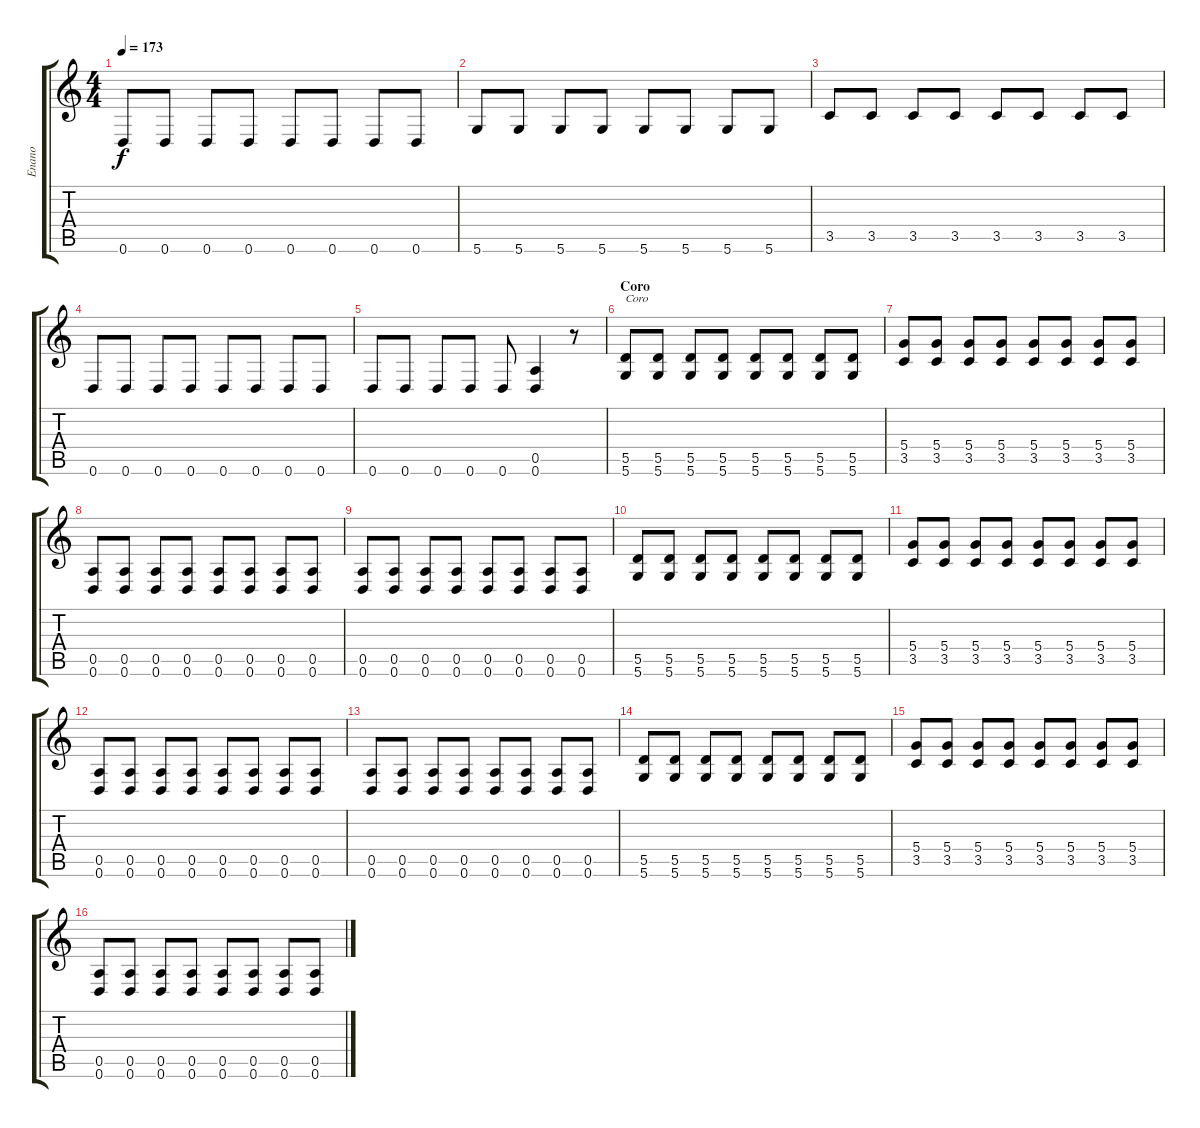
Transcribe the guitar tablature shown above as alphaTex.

\track ("Enano" "Enano") {instrument distortionguitar}
\staff {score tabs}
\tuning (E4 B3 G3 D3 A2 D2) {hide}
\ts (4 4)
\tempo 173
\clef g2
\ks c
0.6.8{dy f} 0.6.8 0.6.8 0.6.8 0.6.8 0.6.8 0.6.8 0.6.8 |
5.6.8 5.6.8 5.6.8 5.6.8 5.6.8 5.6.8 5.6.8 5.6.8 |
3.5.8 3.5.8 3.5.8 3.5.8 3.5.8 3.5.8 3.5.8 3.5.8 |
0.6.8 0.6.8 0.6.8 0.6.8 0.6.8 0.6.8 0.6.8 0.6.8 |
0.6.8 0.6.8 0.6.8 0.6.8 0.6.8 (0.5 0.6).4 r.8 |
\section ("" "Coro")
(5.5 5.6).8{txt "Coro"} (5.5 5.6).8 (5.5 5.6).8 (5.5 5.6).8 (5.5 5.6).8 (5.5 5.6).8 (5.5 5.6).8 (5.5 5.6).8 |
(5.4 3.5).8 (5.4 3.5).8 (5.4 3.5).8 (5.4 3.5).8 (5.4 3.5).8 (5.4 3.5).8 (5.4 3.5).8 (5.4 3.5).8 |
(0.5 0.6).8 (0.5 0.6).8 (0.5 0.6).8 (0.5 0.6).8 (0.5 0.6).8 (0.5 0.6).8 (0.5 0.6).8 (0.5 0.6).8 |
(0.5 0.6).8 (0.5 0.6).8 (0.5 0.6).8 (0.5 0.6).8 (0.5 0.6).8 (0.5 0.6).8 (0.5 0.6).8 (0.5 0.6).8 |
(5.5 5.6).8 (5.5 5.6).8 (5.5 5.6).8 (5.5 5.6).8 (5.5 5.6).8 (5.5 5.6).8 (5.5 5.6).8 (5.5 5.6).8 |
(5.4 3.5).8 (5.4 3.5).8 (5.4 3.5).8 (5.4 3.5).8 (5.4 3.5).8 (5.4 3.5).8 (5.4 3.5).8 (5.4 3.5).8 |
(0.5 0.6).8 (0.5 0.6).8 (0.5 0.6).8 (0.5 0.6).8 (0.5 0.6).8 (0.5 0.6).8 (0.5 0.6).8 (0.5 0.6).8 |
(0.5 0.6).8 (0.5 0.6).8 (0.5 0.6).8 (0.5 0.6).8 (0.5 0.6).8 (0.5 0.6).8 (0.5 0.6).8 (0.5 0.6).8 |
(5.5 5.6).8 (5.5 5.6).8 (5.5 5.6).8 (5.5 5.6).8 (5.5 5.6).8 (5.5 5.6).8 (5.5 5.6).8 (5.5 5.6).8 |
(5.4 3.5).8 (5.4 3.5).8 (5.4 3.5).8 (5.4 3.5).8 (5.4 3.5).8 (5.4 3.5).8 (5.4 3.5).8 (5.4 3.5).8 |
(0.5 0.6).8 (0.5 0.6).8 (0.5 0.6).8 (0.5 0.6).8 (0.5 0.6).8 (0.5 0.6).8 (0.5 0.6).8 (0.5 0.6).8
